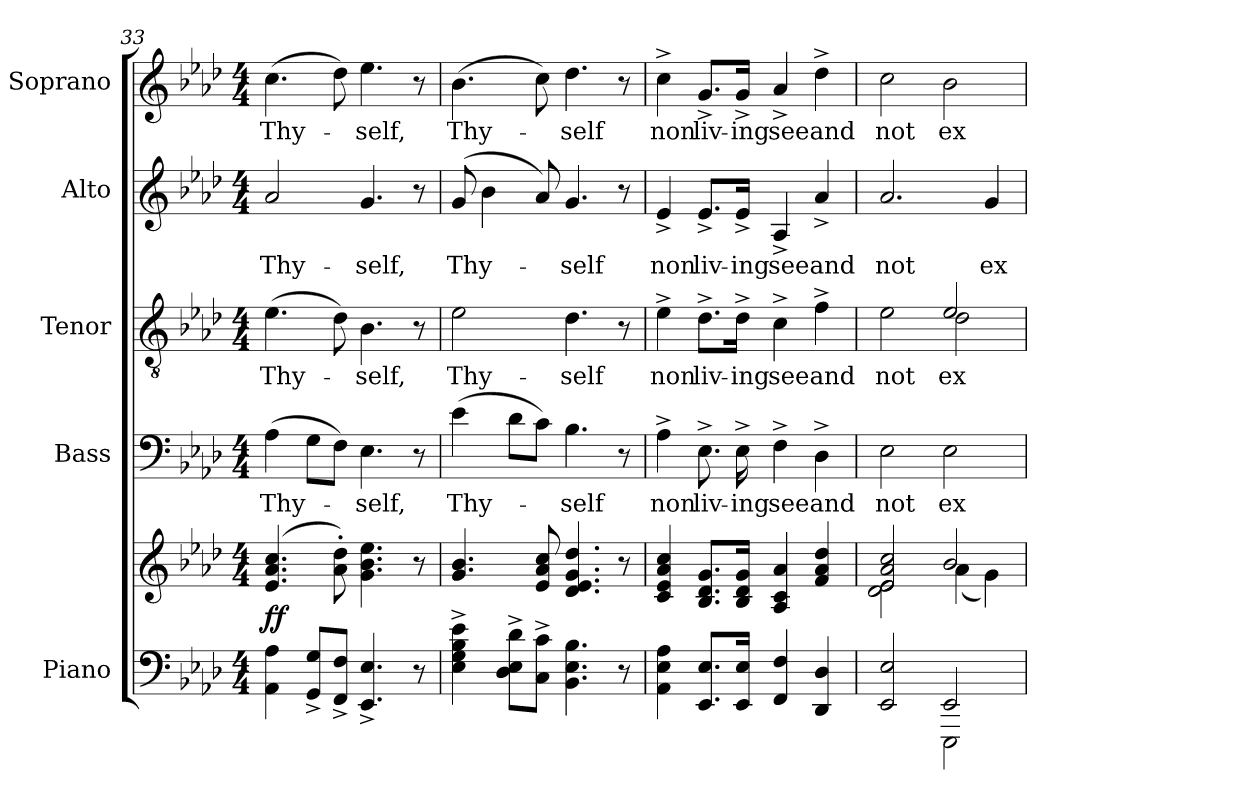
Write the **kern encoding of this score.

**kern	**kern	**dynam	**kern	**text	**kern	**text	**kern	**text	**kern	**text
*part5	*part5	*part5	*part4	*part4	*part3	*part3	*part2	*part2	*part1	*part1
*staff6	*staff5	*staff5/6	*staff4	*staff4	*staff3	*staff3	*staff2	*staff2	*staff1	*staff1
*I"Piano	*	*	*I"Bass	*	*I"Tenor	*	*I"Alto	*	*I"Soprano	*
*I'Pno.	*	*	*I'B.	*	*I'T.	*	*I'A.	*	*I'S.	*
!!LO:LB:g=z
*clefF4	*clefG2	*	*clefF4	*	*clefGv2	*	*clefG2	*	*clefG2	*
*	*	*	*	*	*ITrd7c12	*	*	*	*	*
*k[b-e-a-d-]	*k[b-e-a-d-]	*	*k[b-e-a-d-]	*	*k[b-e-a-d-]	*	*k[b-e-a-d-]	*	*k[b-e-a-d-]	*
*A-:	*A-:	*	*A-:	*	*A-:	*	*A-:	*	*A-:	*
*M4/4	*M4/4	*	*M4/4	*	*M4/4	*	*M4/4	*	*M4/4	*
=33	=33	=33	=33	=33	=33	=33	=33	=33	=33	=33
!	!	!	!	!LO:LY:b:color=#000000	!	!	!	!	!	!
!	!	!	!	!	!	!LO:LY:b:color=#000000	!	!	!	!
!	!	!	!	!	!	!	!	!LO:LY:b:color=#000000	!	!
!	!	!	!	!	!	!	!	!	!	!LO:LY:b:color=#000000
4AA-i\ 4A-i	(4.e-i/ 4.a-i 4.cci	ff	(4A-i\	Thy-	(4.E-i\	Thy-	2a-i/	Thy-	(4.cci\	Thy-
8GGi/^ 8Gi^L	.	.	8Gi\L	.	.	.	.	.	.	.
8FFi/^ 8Fi^J	8a-i\' 8dd-i')	.	8Fi\J)	.	8D-i\)	.	.	.	8dd-i\)	.
!	!	!	!	!LO:LY:b:color=#000000	!	!	!	!	!	!
!	!	!	!	!	!	!LO:LY:b:color=#000000	!	!	!	!
!	!	!	!	!	!	!	!	!LO:LY:b:color=#000000	!	!
!	!	!	!	!	!	!	!	!	!	!LO:LY:b:color=#000000
4.EE-i/^ 4.E-i^	4.gi\ 4.b-i 4.ee-i	.	4.E-i\	-self,	4.BB-i\	-self,	4.gi/	-self,	4.ee-i\	-self,
8r	8r	.	8r	.	8r	.	8r	.	8r	.
=34	=34	=34	=34	=34	=34	=34	=34	=34	=34	=34
!	!	!	!	!LO:LY:b:color=#000000	!	!	!	!	!	!
!	!	!	!	!	!	!LO:LY:b:color=#000000	!	!	!	!
!	!	!	!	!	!	!	!	!LO:LY:b:color=#000000	!	!
!	!	!	!	!	!	!	!	!	!	!LO:LY:b:color=#000000
4E-i\^ 4Gi^ 4B-i^ 4e-i^	4.gi/ 4.b-i	.	(4e-i\	Thy-	2E-i\	Thy-	(8gi/	Thy-	(4.b-i\	Thy-
.	.	.	.	.	.	.	4b-i\	.	.	.
8D-i\^ 8E-i^ 8d-i^L	.	.	8d-i\L	.	.	.	.	.	.	.
8Ci\^ 8ci^J	8e-i/ 8a-i 8cci	.	8ci\J)	.	.	.	8a-i/)	.	8cci\)	.
!	!	!	!	!LO:LY:b:color=#000000	!	!	!	!	!	!
!	!	!	!	!	!	!LO:LY:b:color=#000000	!	!	!	!
!	!	!	!	!	!	!	!	!LO:LY:b:color=#000000	!	!
!	!	!	!	!	!	!	!	!	!	!LO:LY:b:color=#000000
4.BB-i\ 4.E-i 4.B-i	4.d-i/ 4.e-i 4.gi 4.dd-i	.	4.B-i\	-self	4.D-i\	-self	4.gi/	-self	4.dd-i\	-self
8r	8r	.	8r	.	8r	.	8r	.	8r	.
=35	=35	=35	=35	=35	=35	=35	=35	=35	=35	=35
!	!	!	!	!LO:LY:b:color=#000000	!	!	!	!	!	!
!	!	!	!	!	!	!LO:LY:b:color=#000000	!	!	!	!
!	!	!	!	!	!	!	!	!LO:LY:b:color=#000000	!	!
!	!	!	!	!	!	!	!	!	!	!LO:LY:b:color=#000000
4AA-i\ 4E-i 4A-i	4ci/ 4e-i 4a-i 4cci	.	4A-^i\	non	4E-^i\	non	4e-^i/	non	4cc^i\	non
!	!	!	!	!LO:LY:b:color=#000000	!	!	!	!	!	!
!	!	!	!	!	!	!LO:LY:b:color=#000000	!	!	!	!
!	!	!	!	!	!	!	!	!LO:LY:b:color=#000000	!	!
!	!	!	!	!	!	!	!	!	!	!LO:LY:b:color=#000000
8.EE-i/ 8.E-iL	8.B-i/ 8.d-i 8.giL	.	8.E-^i\	liv-	8.D-^i\L	liv-	8.e-^i/L	liv-	8.g^i/L	liv-
!	!	!	!	!LO:LY:b:color=#000000	!	!	!	!	!	!
!	!	!	!	!	!	!LO:LY:b:color=#000000	!	!	!	!
!	!	!	!	!	!	!	!	!LO:LY:b:color=#000000	!	!
!	!	!	!	!	!	!	!	!	!	!LO:LY:b:color=#000000
16EE-i/ 16E-iJk	16B-i/ 16d-i 16giJk	.	16E-^i\	-ing	16D-^i\Jk	-ing	16e-^i/Jk	-ing	16g^i/Jk	-ing
!	!	!	!	!LO:LY:b:color=#000000	!	!	!	!	!	!
!	!	!	!	!	!	!LO:LY:b:color=#000000	!	!	!	!
!	!	!	!	!	!	!	!	!LO:LY:b:color=#000000	!	!
!	!	!	!	!	!	!	!	!	!	!LO:LY:b:color=#000000
4FFi/ 4Fi	4A-i/ 4ci 4a-i	.	4F^i\	see	4C^i\	see	4A-^i/	see	4a-^i/	see
!	!	!	!	!LO:LY:b:color=#000000	!	!	!	!	!	!
!	!	!	!	!	!	!LO:LY:b:color=#000000	!	!	!	!
!	!	!	!	!	!	!	!	!LO:LY:b:color=#000000	!	!
!	!	!	!	!	!	!	!	!	!	!LO:LY:b:color=#000000
4DD-i/ 4D-i	4fi/ 4a-i 4dd-i	.	4D-^i\	and	4F^i\	and	4a-^i/	and	4dd-^i\	and
=36	=36	=36	=36	=36	=36	=36	=36	=36	=36	=36
*^	*^	*	*	*	*	*	*	*	*	*
!	!	!	!	!	!	!LO:LY:b:color=#000000	!	!	!	!	!	!
!	!	!	!	!	!	!	!	!LO:LY:b:color=#000000	!	!	!	!
*	*	*	*	*	*	*	*^	*	*	*	*	*
!	!	!	!	!	!	!	!	!	!	!	!LO:LY:b:color=#000000	!	!
!	!	!	!	!	!	!	!	!	!	!	!	!	!LO:LY:b:color=#000000
2EE-i/ 2E-i	2ryy	2e-i/ 2a-i 2cci	2d-i\ 2e-i	.	2E-i\	not	2E-i\	2ryy	not	2.a-i/	not	2cci\	not
!	!	!	!	!	!	!LO:LY:b:color=#000000	!	!	!	!	!	!	!
!	!	!	!	!	!	!	!	!	!LO:LY:b:color=#000000	!	!	!	!
!	!	!	!	!	!	!	!	!	!	!	!	!	!LO:LY:b:color=#000000
2EE-i/	2EEE-i\	2b-i/	(4a-i\	.	2E-i\	ex-	2E-i/	2D-i\	ex-	.	.	2b-i\	ex-
!	!	!	!	!	!	!	!	!	!	!	!LO:LY:b:color=#000000	!	!
.	.	.	4gi\)	.	.	.	.	.	.	4gi/	ex-	.	.
*v	*v	*	*	*	*	*	*v	*v	*	*	*	*	*
*	*v	*v	*	*	*	*	*	*	*	*	*
=	=	=	=	=	=	=	=	=	=	=
*-	*-	*-	*-	*-	*-	*-	*-	*-	*-	*-
